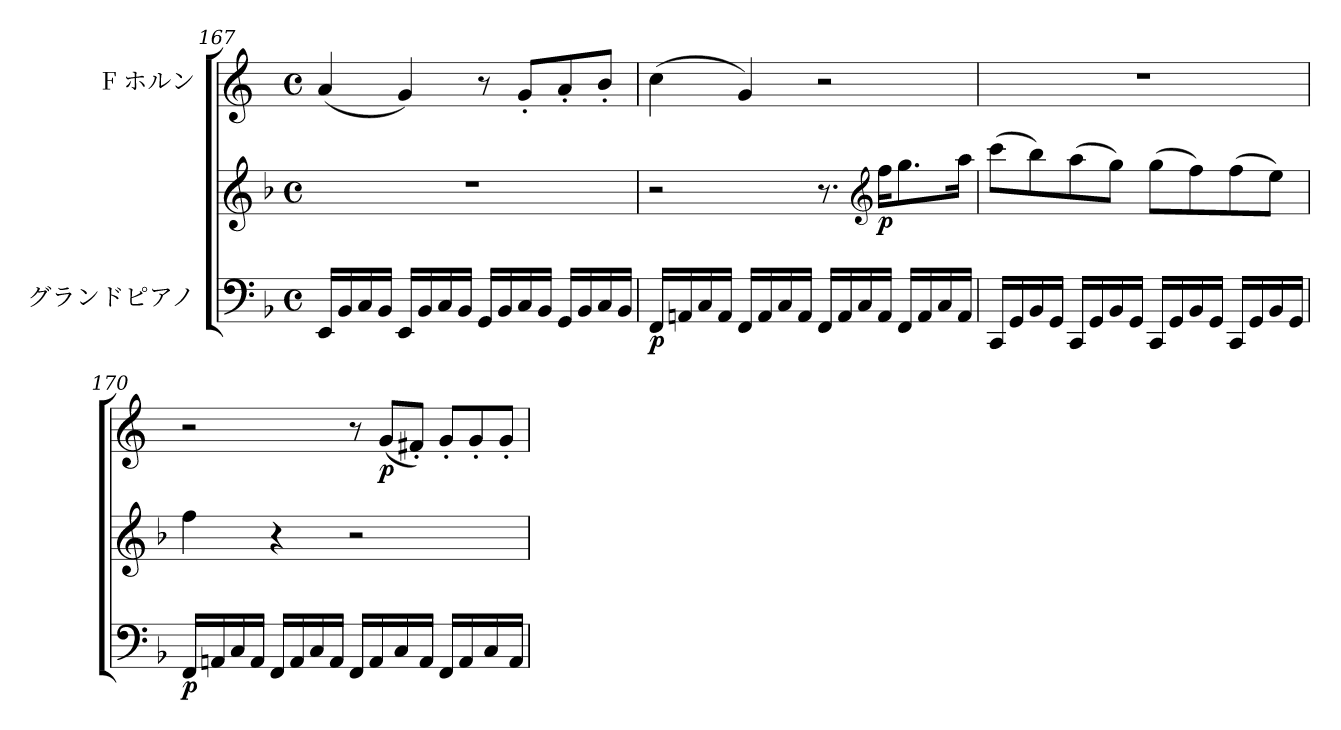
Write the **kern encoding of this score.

**kern	**kern	**dynam	**kern	**dynam
*part2	*part2	*part2	*part1	*part1
*staff3	*staff2	*staff2/3	*staff1	*staff1
*I"グランドピアノ	*	*	*I"F ホルン	*
!!LO:LB:g=z
*clefF4	*clefG2	*	*clefG2	*
*	*	*	*ITrd4c7	*
*k[b-]	*k[b-]	*	*k[b-]	*
*M4/4	*M4/4	*	*M4/4	*
*met(c)	*met(c)	*	*met(c)	*
=167	=167	=167	=167	=167
16EE/LL	1r	.	(<4d/	.
16BB-/	.	.	.	.
16C/	.	.	.	.
16BB-/JJ	.	.	.	.
16EE/LL	.	.	4c/)	.
16BB-/	.	.	.	.
16C/	.	.	.	.
16BB-/JJ	.	.	.	.
16GG/LL	.	.	8r	.
16BB-/	.	.	.	.
16C/	.	.	8c'/L	.
16BB-/JJ	.	.	.	.
16GG/LL	.	.	8d'/	.
16BB-/	.	.	.	.
16C/	.	.	8e'/J	.
16BB-/JJ	.	.	.	.
=168	=168	=168	=168	=168
!	!	!LO:DY:b=2	!	!
16FF/LL	2r	p	(>4f\	.
16AAn/	.	.	.	.
16C/	.	.	.	.
16AA/JJ	.	.	.	.
16FF/LL	.	.	4c/)	.
16AA/	.	.	.	.
16C/	.	.	.	.
16AA/JJ	.	.	.	.
16FF/LL	8.r	.	2r	.
16AA/	.	.	.	.
16C/	.	.	.	.
*	*clefG2	*	*	*
!	!	!LO:DY:b	!	!
16AA/JJ	16ff\KL	p	.	.
16FF/LL	8.gg\	.	.	.
16AA/	.	.	.	.
16C/	.	.	.	.
16AA/JJ	16aa\Jk	.	.	.
=169	=169	=169	=169	=169
16CC/LL	(>8ccc\L	.	1r	.
16GG/	.	.	.	.
16BB-/	8bb-\)	.	.	.
16GG/JJ	.	.	.	.
16CC/LL	(>8aa\	.	.	.
16GG/	.	.	.	.
16BB-/	8gg\J)	.	.	.
16GG/JJ	.	.	.	.
16CC/LL	(>8gg\L	.	.	.
16GG/	.	.	.	.
16BB-/	8ff\)	.	.	.
16GG/JJ	.	.	.	.
16CC/LL	(>8ff\	.	.	.
16GG/	.	.	.	.
16BB-/	8ee\J)	.	.	.
16GG/JJ	.	.	.	.
!!LO:LB:g=z
=170	=170	=170	=170	=170
!	!	!LO:DY:b=2	!	!
16FF/LL	4ff\	p	2r	.
16AAn/	.	.	.	.
16C/	.	.	.	.
16AA/JJ	.	.	.	.
16FF/LL	4r	.	.	.
16AA/	.	.	.	.
16C/	.	.	.	.
16AA/JJ	.	.	.	.
*	*	*	*Xtuplet	*
16FF/LL	2r	.	12r	.
16AA/	.	.	.	.
!	!	!	!	!LO:DY:b
.	.	.	(<12c/L	p
16C/	.	.	.	.
.	.	.	12Bn'/J)	.
16AA/JJ	.	.	.	.
16FF/LL	.	.	12c'/L	.
16AA/	.	.	.	.
.	.	.	12c'/	.
16C/	.	.	.	.
.	.	.	12c'/J	.
16AA/JJ	.	.	.	.
=	=	=	=	=
*-	*-	*-	*-	*-
